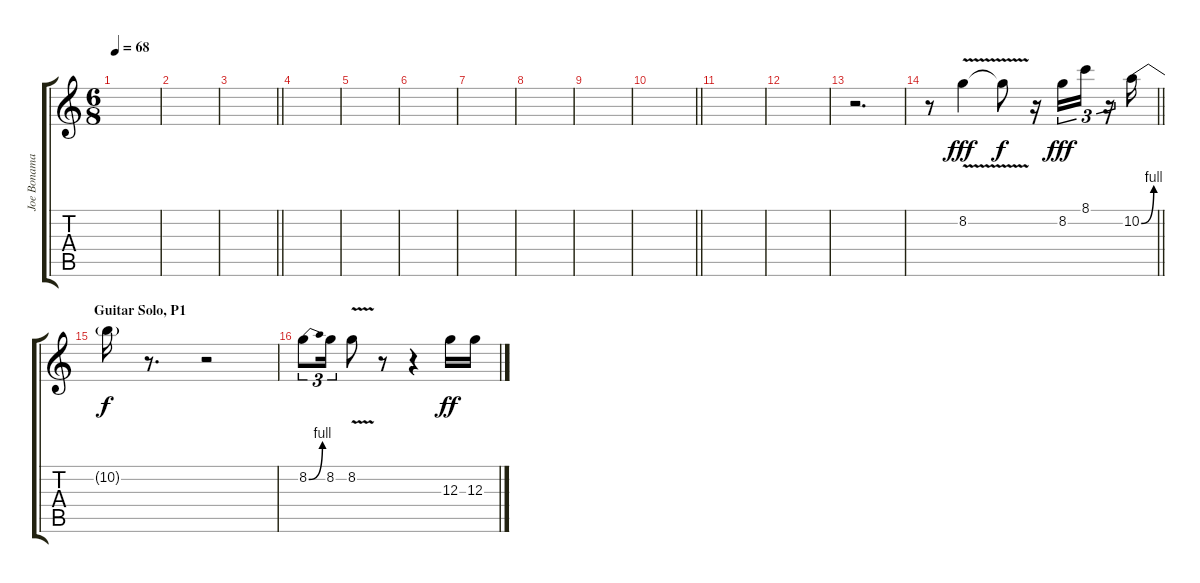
\track ("Joe Bonamassa Guitar" "Joe Bonama") {instrument electricguitarjazz}
\staff {score tabs}
\tuning (E4 B3 G3 D3 A2 E2) {hide}
\ts (6 8)
\tempo 68
\clef g2
\ks c
|
|
\barLineRight lightlight
|
|
|
|
|
|
|
\barLineRight lightlight
|
|
|
r.2{d} |
\barLineRight lightlight
r.8{instrument overdrivenguitar} 8.2{v}.4{dy fff} 8.2{t}.8{dy f} r.16 8.2.16{tu (3 2) dy fff} 8.1.16{tu (3 2)} r.16{tu (3 2)} 10.2{be (bend 0 0 60 4)}.16 |
\section ("" "Guitar Solo, P1")
10.2{t}.16{dy f} r.8{d} r.2 |
8.2{be (bend 0 0 60 4)}.8{tu (3 2)} 8.2.16{tu (3 2)} 8.2{v}.8 r.8 r.4 12.3.16{dy ff} 12.3.16
